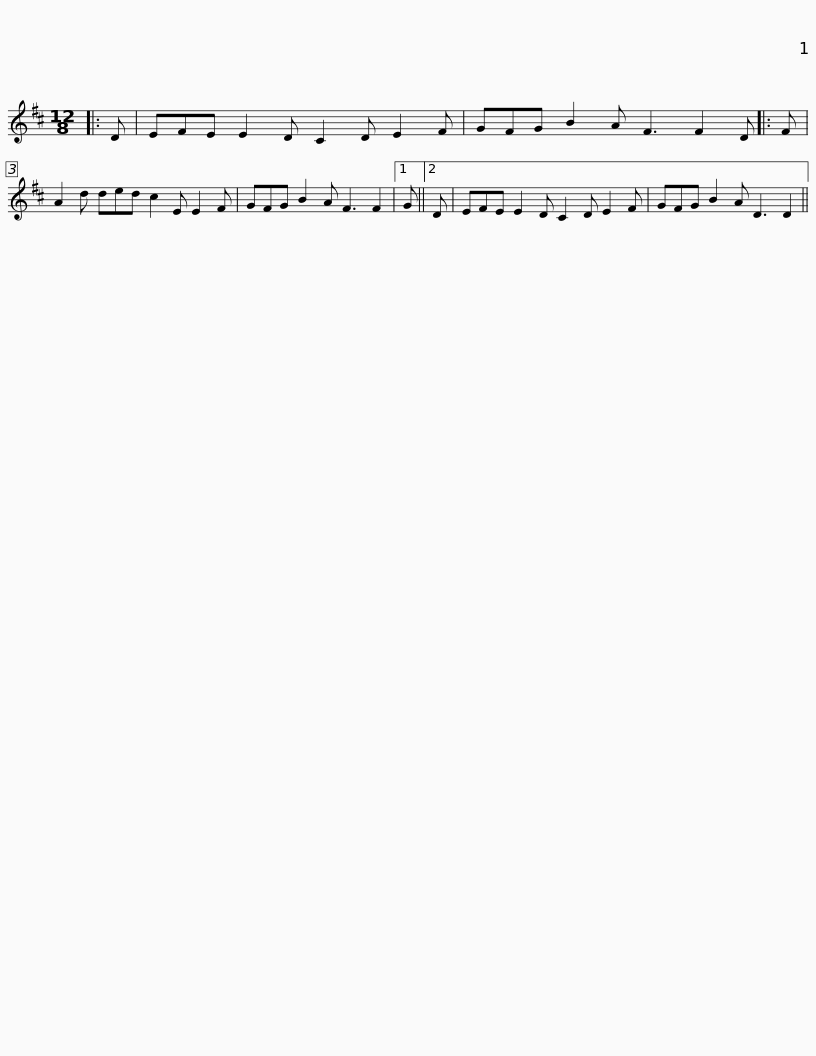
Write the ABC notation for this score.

X:1
L:1/8
M:12/8
I:linebreak $
K:D
V:1 treble
V:1
|: D | EFE E2 D C2 D E2 F | GFG B2 A F3 F2 D |: F | A2 d ded c2 E E2 F |$ %5
 GFG B2 A F3 F2 |1 G ||2 D | EFE E2 D C2 D E2 F | GFG B2 A D3 D2 || %10
